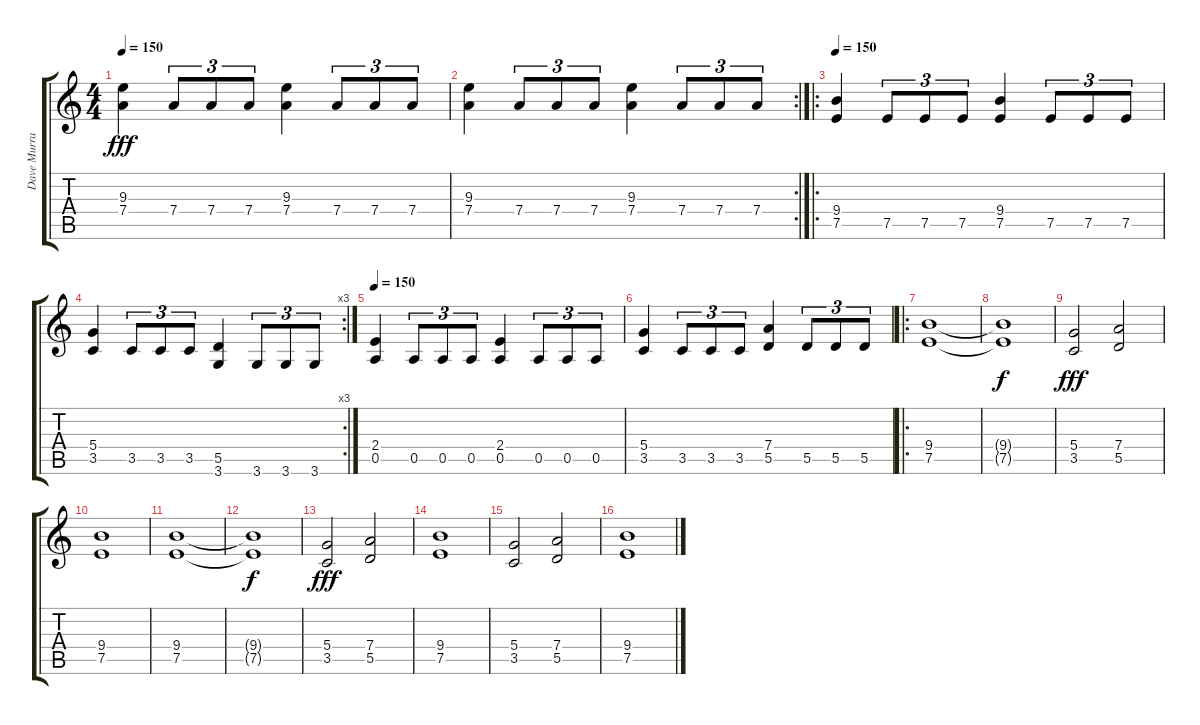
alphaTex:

\track ("Dave Murray" "Dave Murra") {instrument distortionguitar}
\staff {score tabs}
\tuning (E4 B3 G3 D3 A2 E2) {hide}
\ts (4 4)
\tempo 150
\clef g2
\ks c
(9.3 7.4).4{dy fff} 7.4.8{tu (3 2)} 7.4.8{tu (3 2)} 7.4.8{tu (3 2)} (9.3 7.4).4 7.4.8{tu (3 2)} 7.4.8{tu (3 2)} 7.4.8{tu (3 2)} |
\rc 2
(9.3 7.4).4 7.4.8{tu (3 2)} 7.4.8{tu (3 2)} 7.4.8{tu (3 2)} (9.3 7.4).4 7.4.8{tu (3 2)} 7.4.8{tu (3 2)} 7.4.8{tu (3 2)} |
\ro
\tempo 150
(9.4 7.5).4{instrument distortionguitar} 7.5.8{tu (3 2)} 7.5.8{tu (3 2)} 7.5.8{tu (3 2)} (9.4 7.5).4 7.5.8{tu (3 2)} 7.5.8{tu (3 2)} 7.5.8{tu (3 2)} |
\rc 3
(5.4 3.5).4 3.5.8{tu (3 2)} 3.5.8{tu (3 2)} 3.5.8{tu (3 2)} (5.5 3.6).4 3.6.8{tu (3 2)} 3.6.8{tu (3 2)} 3.6.8{tu (3 2)} |
\tempo 150
(2.4 0.5).4{instrument distortionguitar} 0.5.8{tu (3 2)} 0.5.8{tu (3 2)} 0.5.8{tu (3 2)} (2.4 0.5).4 0.5.8{tu (3 2)} 0.5.8{tu (3 2)} 0.5.8{tu (3 2)} |
(5.4 3.5).4 3.5.8{tu (3 2)} 3.5.8{tu (3 2)} 3.5.8{tu (3 2)} (7.4 5.5).4 5.5.8{tu (3 2)} 5.5.8{tu (3 2)} 5.5.8{tu (3 2)} |
\ro
(9.4 7.5).1 |
(9.4{t} 7.5{t}).1{dy f} |
(5.4 3.5).2{dy fff} (7.4 5.5).2 |
(9.4 7.5).1 |
(9.4 7.5).1 |
(9.4{t} 7.5{t}).1{dy f} |
(5.4 3.5).2{dy fff} (7.4 5.5).2 |
(9.4 7.5).1 |
(5.4 3.5).2 (7.4 5.5).2 |
(9.4 7.5).1
